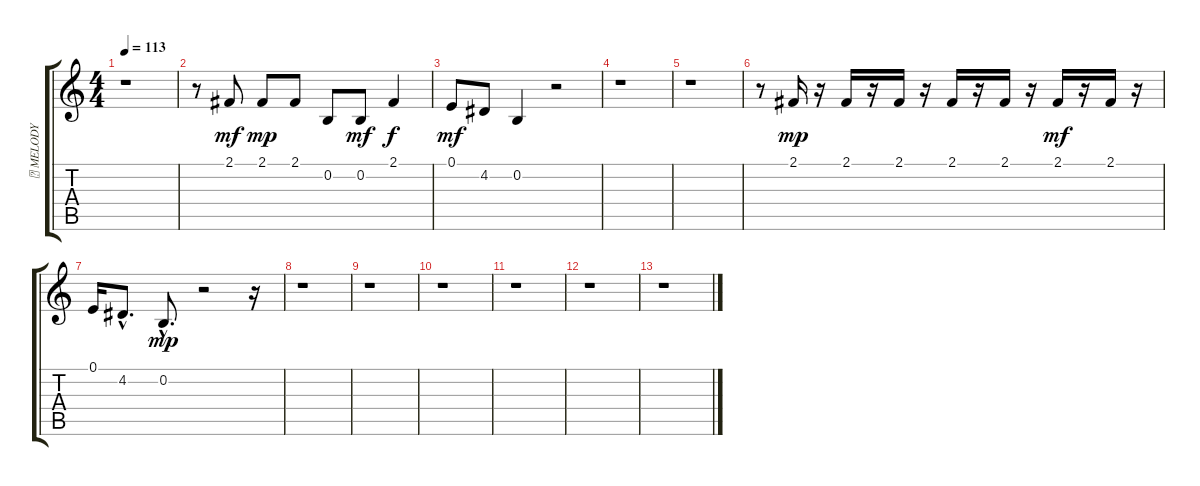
\track ("\u000b MELODY" "\u000b MELODY") {instrument lead6voice}
\staff {score tabs}
\tuning (E4 B3 G3 D3 A2 E2) {hide}
\ts (4 4)
\tempo 113
\clef g2
\ks c
r.1{dy f} |
r.8 2.1.8{dy mf} 2.1.8{dy mp} 2.1.8 0.2.8 0.2.8{dy mf} 2.1.4{dy f} |
0.1.8{dy mf} 4.2.8 0.2.4 r.2 |
r.1 |
r.1 |
r.8 2.1.16{dy mp} r.16 2.1.16 r.16 2.1.16 r.16 2.1.16 r.16 2.1.16 r.16 2.1.16{dy mf} r.16 2.1.16 r.16 |
0.1.16 4.2{hac}.8{d} 0.2{hac}.8{d dy mp} r.2 r.16 |
r.1 |
r.1 |
r.1 |
r.1 |
r.1 |
r.1
